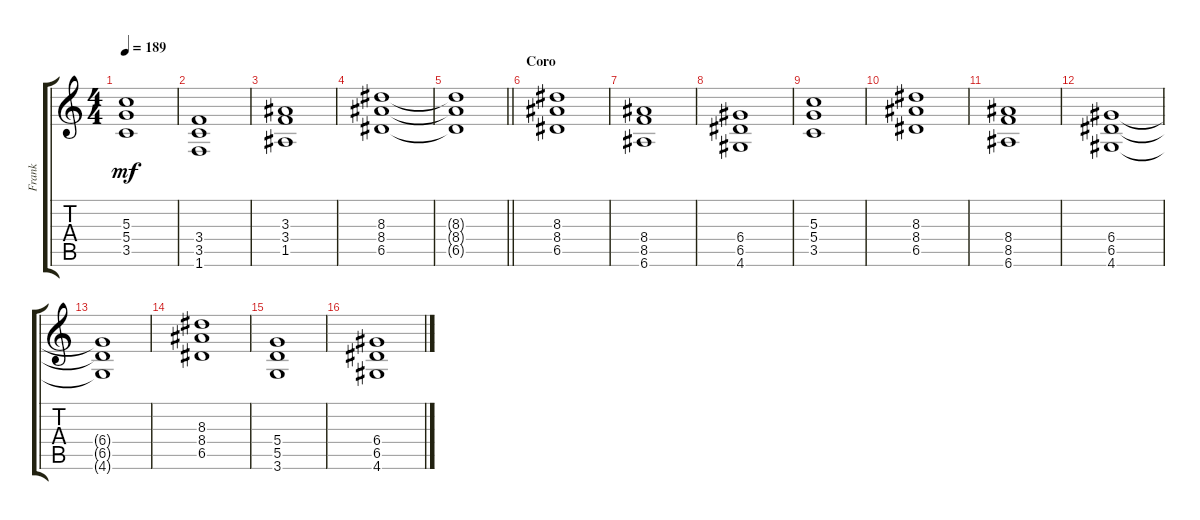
\track ("Frank" "Frank") {instrument overdrivenguitar}
\staff {score tabs}
\tuning (E4 B3 G3 D3 A2 E2) {hide}
\ts (4 4)
\tempo 189
\clef g2
\ks c
(5.3 5.4 3.5).1{dy mf} |
(3.4 3.5 1.6).1 |
(3.3 3.4 1.5).1 |
(8.3 8.4 6.5).1 |
\barLineRight lightlight
(8.3{t} 8.4{t} 6.5{t}).1 |
\section ("" "Coro")
(8.3 8.4 6.5).1 |
(8.4 8.5 6.6).1 |
(6.4 6.5 4.6).1 |
(5.3 5.4 3.5).1 |
(8.3 8.4 6.5).1 |
(8.4 8.5 6.6).1 |
(6.4 6.5 4.6).1 |
(6.4{t} 6.5{t} 4.6{t}).1 |
(8.3 8.4 6.5).1 |
(5.4 5.5 3.6).1 |
(6.4 6.5 4.6).1
